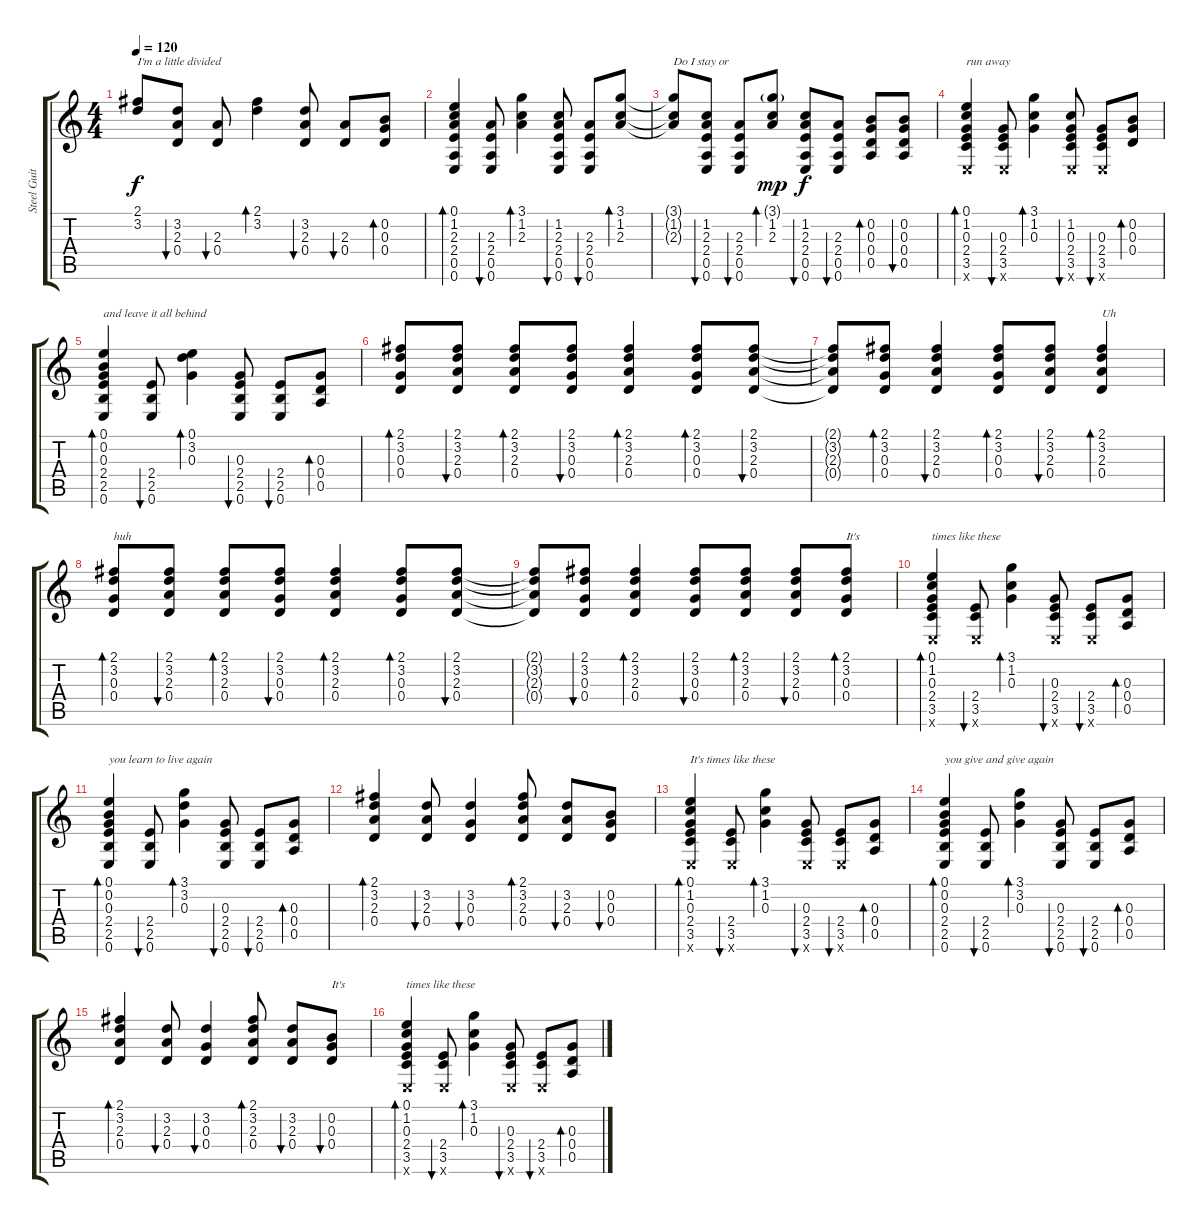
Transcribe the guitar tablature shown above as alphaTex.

\track ("Steel Guitar (Center)" "Steel Guit") {instrument acousticguitarsteel}
\staff {score tabs}
\tuning (E4 B3 G3 D3 A2 E2) {hide}
\ts (4 4)
\tempo 120
\clef g2
\ks c
(2.1{t} 3.2{t}).8{txt "I'm a little divided" dy f} (3.2 2.3 0.4).8{bu 60} (2.3 0.4).8{bu 60} (2.1 3.2).4{bd 60} (3.2 2.3 0.4).8{bu 60} (2.3 0.4).8{bu 60} (0.2 0.3 0.4).8{bd 60} |
(0.1 1.2 2.3 2.4 0.5 0.6).4{bd 60} (2.3 2.4 0.5 0.6).8{bu 60} (3.1 1.2 2.3).4{bd 60} (1.2 2.3 2.4 0.5 0.6).8{bu 60} (2.3 2.4 0.5 0.6).8{bu 60} (3.1 1.2 2.3).8{bd 60} |
(3.1{t} 1.2{t} 2.3{t}).8{txt "Do I stay or"} (1.2 2.3 2.4 0.5 0.6).8{bu 60} (2.3 2.4 0.5 0.6).8{bu 60} (3.1{g} 1.2 2.3).8{bd 60 dy mp} (1.2 2.3 2.4 0.5 0.6).8{bu 60 dy f} (2.3 2.4 0.5 0.6).8{bu 60} (0.2 0.3 0.4 0.5).8{bd 60} (0.2 0.3 0.4 0.5).8{bu 60} |
(0.1 1.2 0.3 2.4 3.5 0.6{x}).4{bd 60 txt "run away"} (0.3 2.4 3.5 0.6{x}).8{bu 60} (3.1 1.2 0.3).4{bd 60} (1.2 0.3 2.4 3.5 0.6{x}).8{bu 60} (0.3 2.4 3.5 0.6{x}).8{bu 60} (0.2 0.3 0.4).8{bd 60} |
(0.1 0.2 0.3 2.4 2.5 0.6).4{bd 60 txt "and leave it all behind"} (2.4 2.5 0.6).8{bu 60} (0.1 3.2 0.3).4{bd 60} (0.3 2.4 2.5 0.6).8{bu 60} (2.4 2.5 0.6).8{bu 60} (0.3 0.4 0.5).8{bd 60} |
(2.1 3.2 0.3 0.4).8{bd 60} (2.1 3.2 2.3 0.4).8{bu 60} (2.1 3.2 2.3 0.4).8{bd 60} (2.1 3.2 0.3 0.4).8{bu 60} (2.1 3.2 2.3 0.4).4{bd 60} (2.1 3.2 0.3 0.4).8{bd 60} (2.1 3.2 2.3 0.4).8{bu 60} |
(2.1{t} 3.2{t} 2.3{t} 0.4{t}).8 (2.1 3.2 0.3 0.4).8{bd 60} (2.1 3.2 2.3 0.4).4{bu 60} (2.1 3.2 0.3 0.4).8{bd 60} (2.1 3.2 2.3 0.4).8{bu 60} (2.1 3.2 2.3 0.4).4{bd 60 txt "Uh"} |
(2.1 3.2 0.3 0.4).8{bd 60 txt "huh"} (2.1 3.2 2.3 0.4).8{bu 60} (2.1 3.2 2.3 0.4).8{bd 60} (2.1 3.2 0.3 0.4).8{bu 60} (2.1 3.2 2.3 0.4).4{bd 60} (2.1 3.2 0.3 0.4).8{bd 60} (2.1 3.2 2.3 0.4).8{bu 60} |
(2.1{t} 3.2{t} 2.3{t} 0.4{t}).8 (2.1 3.2 0.3 0.4).8{bu 60} (2.1 3.2 2.3 0.4).4{bd 60} (2.1 3.2 0.3 0.4).8{bu 60} (2.1 3.2 2.3 0.4).8{bd 60} (2.1 3.2 2.3 0.4).8{bu 60} (2.1 3.2 0.3 0.4).8{bd 60 txt "It's"} |
(0.1 1.2 0.3 2.4 3.5 0.6{x}).4{bd 60 txt "times like these"} (2.4 3.5 0.6{x}).8{bu 60} (3.1 1.2 0.3).4{bd 60} (0.3 2.4 3.5 0.6{x}).8{bu 60} (2.4 3.5 0.6{x}).8{bu 60} (0.3 0.4 0.5).8{bd 60} |
(0.1 0.2 0.3 2.4 2.5 0.6).4{bd 60 txt "you learn to live again"} (2.4 2.5 0.6).8{bu 60} (3.1 3.2 0.3).4{bd 60} (0.3 2.4 2.5 0.6).8{bu 60} (2.4 2.5 0.6).8{bu 60} (0.3 0.4 0.5).8{bd 60} |
(2.1 3.2 2.3 0.4).4{bd 60} (3.2 2.3 0.4).8{bu 60} (3.2 0.3 0.4).4{bu 60} (2.1 3.2 2.3 0.4).8{bd 60} (3.2 2.3 0.4).8{bu 60} (0.2 0.3 0.4).8{bu 60} |
(0.1 1.2 0.3 2.4 3.5 0.6{x}).4{bd 60 txt "It's times like these "} (2.4 3.5 0.6{x}).8{bu 60} (3.1 1.2 0.3).4{bd 60} (0.3 2.4 3.5 0.6{x}).8{bu 60} (2.4 3.5 0.6{x}).8{bu 60} (0.3 0.4 0.5).8{bd 60} |
(0.1 0.2 0.3 2.4 2.5 0.6).4{bd 60 txt "you give and give again"} (2.4 2.5 0.6).8{bu 60} (3.1 3.2 0.3).4{bd 60} (0.3 2.4 2.5 0.6).8{bu 60} (2.4 2.5 0.6).8{bu 60} (0.3 0.4 0.5).8{bd 60} |
(2.1 3.2 2.3 0.4).4{bd 60} (3.2 2.3 0.4).8{bu 60} (3.2 0.3 0.4).4{bu 60} (2.1 3.2 2.3 0.4).8{bd 60} (3.2 2.3 0.4).8{bu 60} (0.2 0.3 0.4).8{bu 60 txt "It's"} |
(0.1 1.2 0.3 2.4 3.5 0.6{x}).4{bd 60 txt "times like these"} (2.4 3.5 0.6{x}).8{bu 60} (3.1 1.2 0.3).4{bd 60} (0.3 2.4 3.5 0.6{x}).8{bu 60} (2.4 3.5 0.6{x}).8{bu 60} (0.3 0.4 0.5).8{bd 60}
